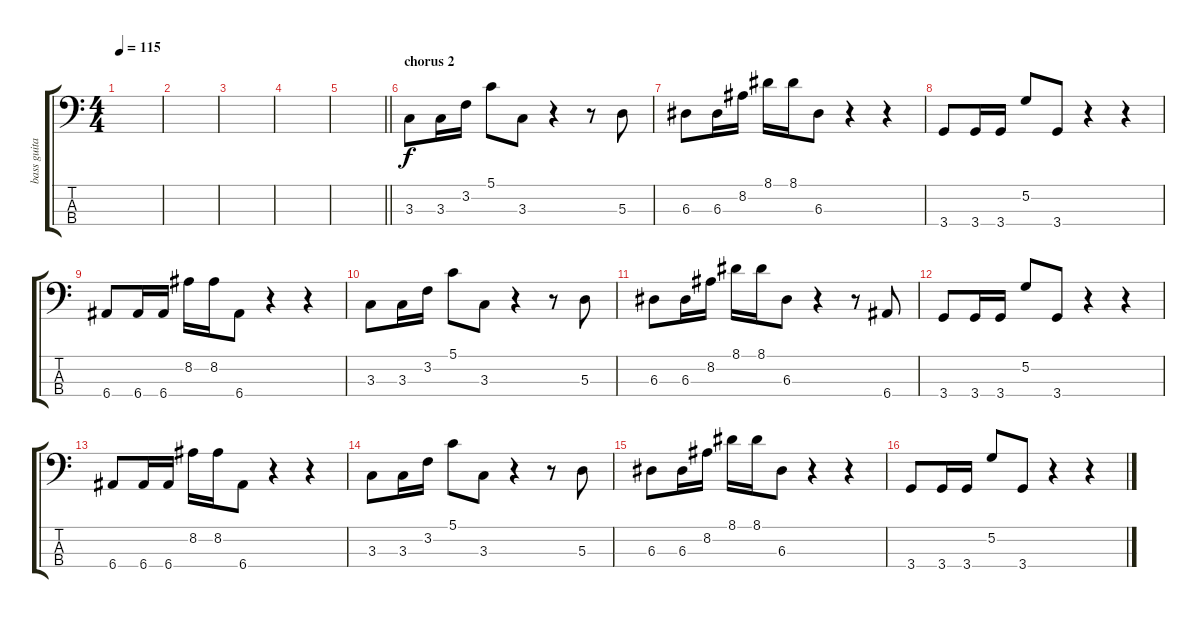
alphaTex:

\track ("bass guitar" "bass guita") {instrument slapbass1}
\staff {score tabs}
\tuning (G2 D2 A1 E1) {hide}
\ts (4 4)
\tempo 115
\clef f4
\ks c
|
|
|
|
\barLineRight lightlight
|
\section ("" "chorus 2")
3.3.8 3.3.16 3.2.16 5.1.8 3.3.8 r.4 r.8 5.3.8 |
6.3.8 6.3.16 8.2.16 8.1.16 8.1.16 6.3.8 r.4 r.4 |
3.4.8 3.4.16 3.4.16 5.2.8 3.4.8 r.4 r.4 |
6.4.8 6.4.16 6.4.16 8.2.16 8.2.16 6.4.8 r.4 r.4 |
3.3.8 3.3.16 3.2.16 5.1.8 3.3.8 r.4 r.8 5.3.8 |
6.3.8 6.3.16 8.2.16 8.1.16 8.1.16 6.3.8 r.4 r.8 6.4.8 |
3.4.8 3.4.16 3.4.16 5.2.8 3.4.8 r.4 r.4 |
6.4.8 6.4.16 6.4.16 8.2.16 8.2.16 6.4.8 r.4 r.4 |
3.3.8 3.3.16 3.2.16 5.1.8 3.3.8 r.4 r.8 5.3.8 |
6.3.8 6.3.16 8.2.16 8.1.16 8.1.16 6.3.8 r.4 r.4 |
3.4.8 3.4.16 3.4.16 5.2.8 3.4.8 r.4 r.4
